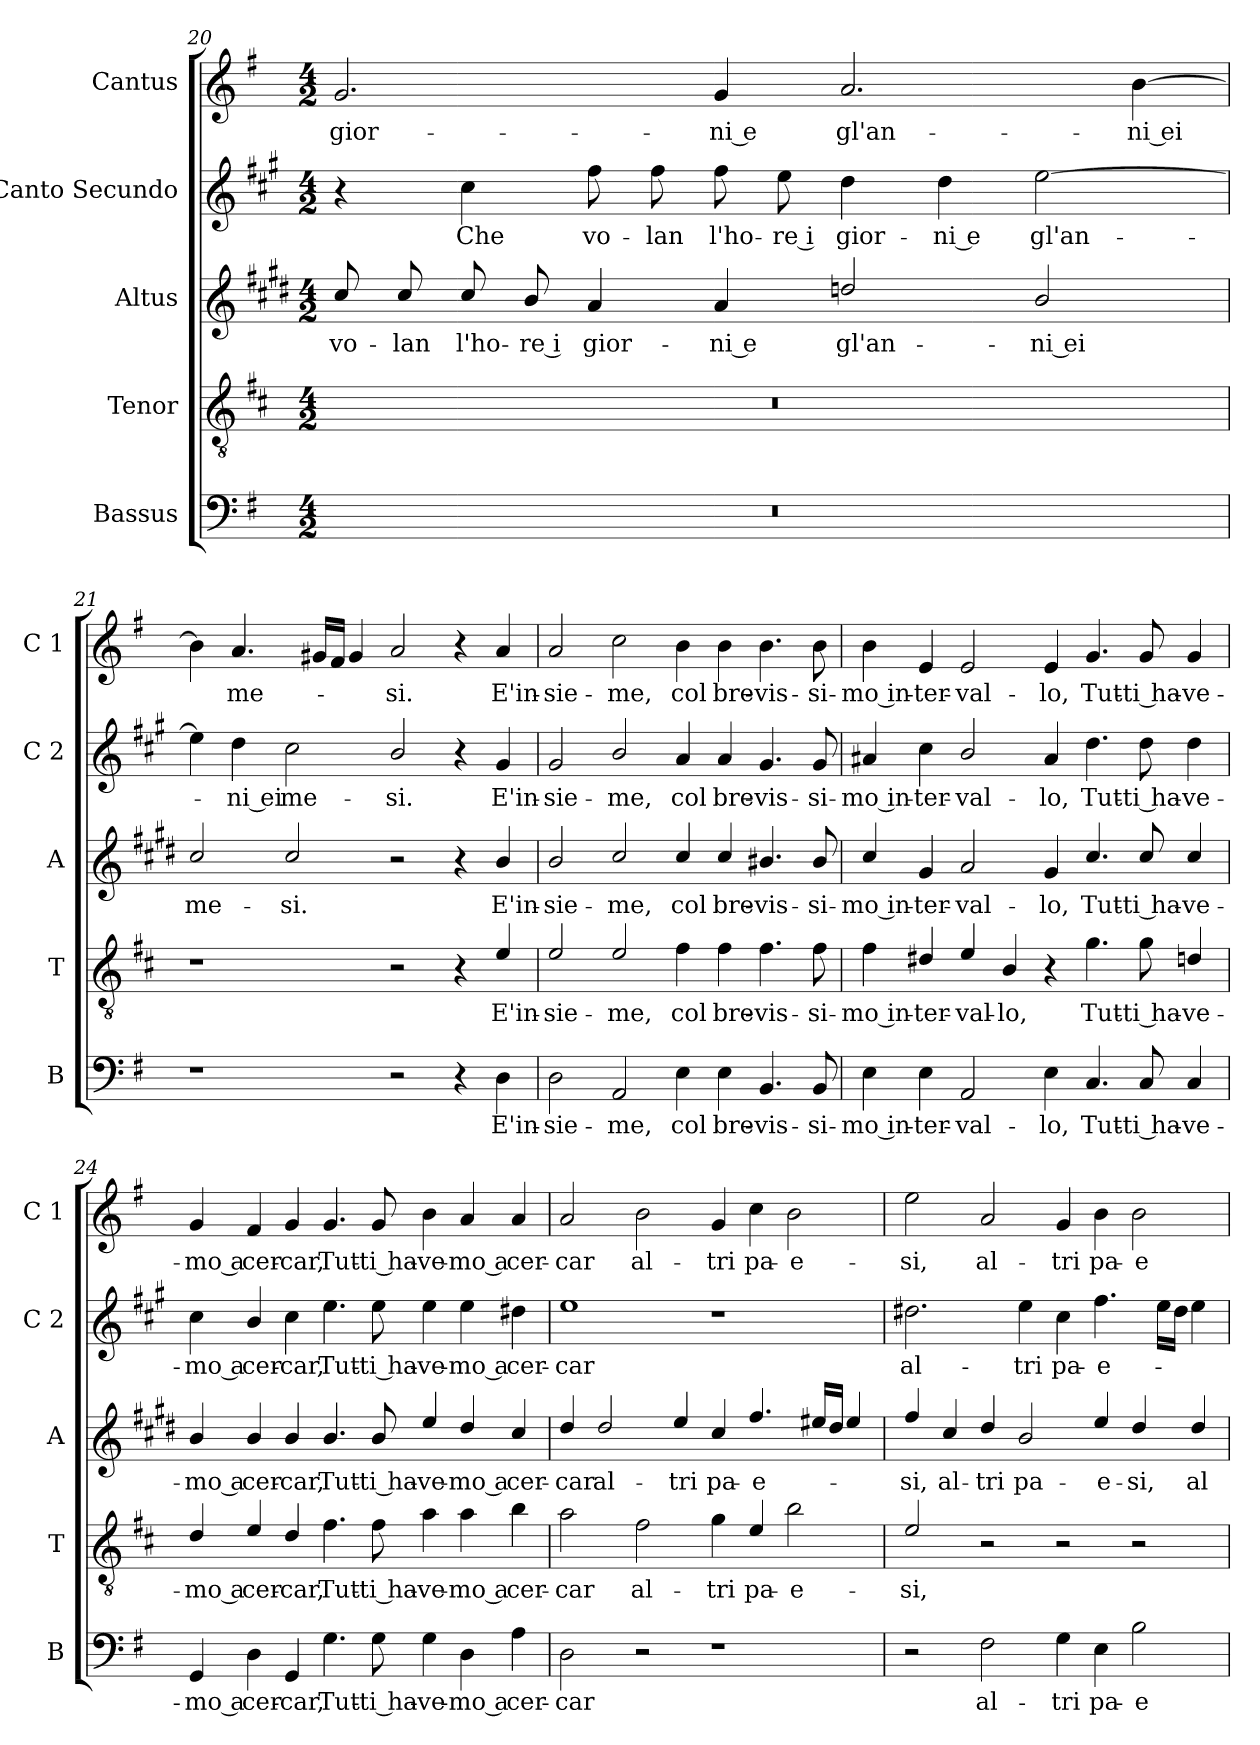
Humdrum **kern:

**kern	**text	**kern	**text	**kern	**text	**kern	**text	**kern	**text
*part5	*part5	*part4	*part4	*part3	*part3	*part2	*part2	*part1	*part1
*staff5	*staff5	*staff4	*staff4	*staff3	*staff3	*staff2	*staff2	*staff1	*staff1
*I"Bassus	*	*I"Tenor	*	*I"Altus	*	*I"Canto Secundo	*	*I"Cantus	*
*I'B	*	*I'T	*	*I'A	*	*I'C 2	*	*I'C 1	*
!!LO:LB:g=z
*clefF4	*	*clefGv2	*	*clefG2	*	*clefG2	*	*clefG2	*
*	*	*ITrd4c7	*	*ITrd5c9	*	*ITrd1c2	*	*	*
*k[f#]	*	*k[f#]	*	*k[f#]	*	*k[f#]	*	*k[f#]	*
*G:	*	*G:	*	*G:	*	*G:	*	*G:	*
*M4/2	*	*M4/2	*	*M4/2	*	*M4/2	*	*M4/2	*
=20	=20	=20	=20	=20	=20	=20	=20	=20	=20
!	!	!	!	!	!LO:LY:b	!	!	!	!LO:LY:b
0r	.	0r	.	8e/	vo-	4r	.	2.g/	gior-
!	!	!	!	!	!LO:LY:b	!	!	!	!
.	.	.	.	8e/	-lan	.	.	.	.
!	!	!	!	!	!LO:LY:b	!	!LO:LY:b	!	!
.	.	.	.	8e/	l'ho-	4b\	Che	.	.
!	!	!	!	!	!LO:LY:b	!	!	!	!
.	.	.	.	8d/	-re i	.	.	.	.
!	!	!	!	!	!LO:LY:b	!	!LO:LY:b	!	!
.	.	.	.	4c/	gior-	8ee\	vo-	.	.
!	!	!	!	!	!	!	!LO:LY:b	!	!
.	.	.	.	.	.	8ee\	-lan	.	.
!	!	!	!	!	!LO:LY:b	!	!LO:LY:b	!	!LO:LY:b
.	.	.	.	4c/	-ni e	8ee\	l'ho-	4g/	-ni e
!	!	!	!	!	!	!	!LO:LY:b	!	!
.	.	.	.	.	.	8dd\	-re i	.	.
!	!	!	!	!	!LO:LY:b	!	!LO:LY:b	!	!LO:LY:b
.	.	.	.	2fn/	gl'an-	4cc\	gior-	2.a/	gl'an-
!	!	!	!	!	!	!	!LO:LY:b	!	!
.	.	.	.	.	.	4cc\	-ni e	.	.
!	!	!	!	!	!LO:LY:b	!	!LO:LY:b	!	!
.	.	.	.	2d/	-ni ei	[2dd\	gl'an-	.	.
!	!	!	!	!	!	!	!	!	!LO:LY:b
.	.	.	.	.	.	.	.	[4b\	-ni ei
=21	=21	=21	=21	=21	=21	=21	=21	=21	=21
!	!	!	!	!	!LO:LY:b	!	!	!	!
1r	.	1r	.	2e/	me-	4dd\]	.	4b\]	.
!	!	!	!	!	!	!	!LO:LY:b	!	!LO:LY:b
.	.	.	.	.	.	4cc\	-ni ei	4.a/	me-
!	!	!	!	!	!LO:LY:b	!	!LO:LY:b	!	!
.	.	.	.	2e/	-si.	2b\	me-	.	.
.	.	.	.	.	.	.	.	16g#X/LL	.
.	.	.	.	.	.	.	.	16f#/JJ	.
.	.	.	.	.	.	.	.	4g#/	.
!	!	!	!	!	!	!	!LO:LY:b	!	!LO:LY:b
2r	.	2r	.	2r	.	2a/	-si.	2a/	-si.
4r	.	4r	.	4r	.	4r	.	4r	.
!	!LO:LY:b	!	!LO:LY:b	!	!LO:LY:b	!	!LO:LY:b	!	!LO:LY:b
4D\	E'in-	4A/	E'in-	4d/	E'in-	4f#/	E'in-	4a/	E'in-
=22	=22	=22	=22	=22	=22	=22	=22	=22	=22
!	!LO:LY:b	!	!LO:LY:b	!	!LO:LY:b	!	!LO:LY:b	!	!LO:LY:b
2D\	-sie-	2A/	-sie-	2d/	-sie-	2f#/	-sie-	2a/	-sie-
!	!LO:LY:b	!	!LO:LY:b	!	!LO:LY:b	!	!LO:LY:b	!	!LO:LY:b
2AA/	-me,	2A/	-me,	2e/	-me,	2a/	-me,	2cc\	-me,
!	!LO:LY:b	!	!LO:LY:b	!	!LO:LY:b	!	!LO:LY:b	!	!LO:LY:b
4E\	col	4B\	col	4e/	col	4g/	col	4b\	col
!	!LO:LY:b	!	!LO:LY:b	!	!LO:LY:b	!	!LO:LY:b	!	!LO:LY:b
4E\	bre-	4B\	bre-	4e/	bre-	4g/	bre-	4b\	bre-
!	!LO:LY:b	!	!LO:LY:b	!	!LO:LY:b	!	!LO:LY:b	!	!LO:LY:b
4.BB/	-vis-	4.B\	-vis-	4.d#X/	-vis-	4.f#/	-vis-	4.b\	-vis-
!	!LO:LY:b	!	!LO:LY:b	!	!LO:LY:b	!	!LO:LY:b	!	!LO:LY:b
8BB/	-si-	8B\	-si-	8d#/	-si-	8f#/	-si-	8b\	-si-
!!LO:LB:g=z
=23	=23	=23	=23	=23	=23	=23	=23	=23	=23
!	!LO:LY:b	!	!LO:LY:b	!	!LO:LY:b	!	!LO:LY:b	!	!LO:LY:b
4E\	-mo in-	4B\	-mo in-	4e/	-mo in-	4g#X/	-mo in-	4b\	-mo in-
!	!LO:LY:b	!	!LO:LY:b	!	!LO:LY:b	!	!LO:LY:b	!	!LO:LY:b
4E\	-ter-	4G#X/	-ter-	4B/	-ter-	4b\	-ter-	4e/	-ter-
!	!LO:LY:b	!	!LO:LY:b	!	!LO:LY:b	!	!LO:LY:b	!	!LO:LY:b
2AA/	-val-	4A/	-val-	2c/	-val-	2a/	-val-	2e/	-val-
!	!	!	!LO:LY:b	!	!	!	!	!	!
.	.	4E/	-lo,	.	.	.	.	.	.
!	!LO:LY:b	!	!	!	!LO:LY:b	!	!LO:LY:b	!	!LO:LY:b
4E\	-lo,	4r	.	4B/	-lo,	4g#/	-lo,	4e/	-lo,
!	!LO:LY:b	!	!LO:LY:b	!	!LO:LY:b	!	!LO:LY:b	!	!LO:LY:b
4.C/	Tut-	4.c\	Tut-	4.e/	Tut-	4.cc\	Tut-	4.g/	Tut-
!	!LO:LY:b	!	!LO:LY:b	!	!LO:LY:b	!	!LO:LY:b	!	!LO:LY:b
8C/	-ti ha-	8c\	-ti ha-	8e/	-ti ha-	8cc\	-ti ha-	8g/	-ti ha-
!	!LO:LY:b	!	!LO:LY:b	!	!LO:LY:b	!	!LO:LY:b	!	!LO:LY:b
4C/	-ve-	4Gn/	-ve-	4e/	-ve-	4cc\	-ve-	4g/	-ve-
=24	=24	=24	=24	=24	=24	=24	=24	=24	=24
!	!LO:LY:b	!	!LO:LY:b	!	!LO:LY:b	!	!LO:LY:b	!	!LO:LY:b
4GG/	-mo a	4G/	-mo a	4d/	-mo a	4b\	-mo a	4g/	-mo a
!	!LO:LY:b	!	!LO:LY:b	!	!LO:LY:b	!	!LO:LY:b	!	!LO:LY:b
4D\	cer-	4A/	cer-	4d/	cer-	4a/	cer-	4f#/	cer-
!	!LO:LY:b	!	!LO:LY:b	!	!LO:LY:b	!	!LO:LY:b	!	!LO:LY:b
4GG/	-car,	4G/	-car,	4d/	-car,	4b\	-car,	4g/	-car,
!	!LO:LY:b	!	!LO:LY:b	!	!LO:LY:b	!	!LO:LY:b	!	!LO:LY:b
4.G\	Tut-	4.B\	Tut-	4.d/	Tut-	4.dd\	Tut-	4.g/	Tut-
!	!LO:LY:b	!	!LO:LY:b	!	!LO:LY:b	!	!LO:LY:b	!	!LO:LY:b
8G\	-ti ha-	8B\	-ti ha-	8d/	-ti ha-	8dd\	-ti ha-	8g/	-ti ha-
!	!LO:LY:b	!	!LO:LY:b	!	!LO:LY:b	!	!LO:LY:b	!	!LO:LY:b
4G\	-ve-	4d\	-ve-	4g/	-ve-	4dd\	-ve-	4b\	-ve-
!	!LO:LY:b	!	!LO:LY:b	!	!LO:LY:b	!	!LO:LY:b	!	!LO:LY:b
4D\	-mo a	4d\	-mo a	4f#/	-mo a	4dd\	-mo a	4a/	-mo a
!	!LO:LY:b	!	!LO:LY:b	!	!LO:LY:b	!	!LO:LY:b	!	!LO:LY:b
4A\	cer-	4e\	cer-	4e/	cer-	4cc#X\	cer-	4a/	cer-
=25	=25	=25	=25	=25	=25	=25	=25	=25	=25
!	!LO:LY:b	!	!LO:LY:b	!	!LO:LY:b	!	!LO:LY:b	!	!LO:LY:b
2D\	-car	2d\	-car	4f#/	-car	1dd	-car	2a/	-car
!	!	!	!	!	!LO:LY:b	!	!	!	!
.	.	.	.	2f#/	al-	.	.	.	.
!	!	!	!LO:LY:b	!	!	!	!	!	!LO:LY:b
2r	.	2B\	al-	.	.	.	.	2b\	al-
!	!	!	!	!	!LO:LY:b	!	!	!	!
.	.	.	.	4g/	-tri	.	.	.	.
!	!	!	!LO:LY:b	!	!LO:LY:b	!	!	!	!LO:LY:b
1r	.	4c\	-tri	4e/	pa-	1r	.	4g/	-tri
!	!	!	!LO:LY:b	!	!LO:LY:b	!	!	!	!LO:LY:b
.	.	4A/	pa-	4.a/	-e-	.	.	4cc\	pa-
!	!	!	!LO:LY:b	!	!	!	!	!	!LO:LY:b
.	.	2e\	-e-	.	.	.	.	2b\	-e-
.	.	.	.	16g#X/LL	.	.	.	.	.
.	.	.	.	16f#/JJ	.	.	.	.	.
.	.	.	.	4g#/	.	.	.	.	.
!!LO:PB:g=z
=26	=26	=26	=26	=26	=26	=26	=26	=26	=26
!	!	!	!LO:LY:b	!	!LO:LY:b	!	!LO:LY:b	!	!LO:LY:b
2r	.	2A/	-si,	4a/	-si,	2.cc#X\	al-	2ee\	-si,
!	!	!	!	!	!LO:LY:b	!	!	!	!
.	.	.	.	4e/	al-	.	.	.	.
!	!LO:LY:b	!	!	!	!LO:LY:b	!	!	!	!LO:LY:b
2F#\	al-	2r	.	4f#/	-tri	.	.	2a/	al-
!	!	!	!	!	!LO:LY:b	!	!LO:LY:b	!	!
.	.	.	.	2d/	pa-	4dd\	-tri	.	.
!	!LO:LY:b	!	!	!	!	!	!LO:LY:b	!	!LO:LY:b
4G\	-tri	2r	.	.	.	4b\	pa-	4g/	-tri
!	!LO:LY:b	!	!	!	!LO:LY:b	!	!LO:LY:b	!	!LO:LY:b
4E\	pa-	.	.	4g/	-e-	4.ee\	-e-	4b\	pa-
!	!LO:LY:b	!	!	!	!LO:LY:b	!	!	!	!LO:LY:b
2B\	-e-	2r	.	4f#/	-si,	.	.	2b\	-e-
.	.	.	.	.	.	16dd\LL	.	.	.
.	.	.	.	.	.	16cc#\JJ	.	.	.
!	!	!	!	!	!LO:LY:b	!	!	!	!
.	.	.	.	4f#/	al-	4dd\	.	.	.
=	=	=	=	=	=	=	=	=	=
*-	*-	*-	*-	*-	*-	*-	*-	*-	*-
